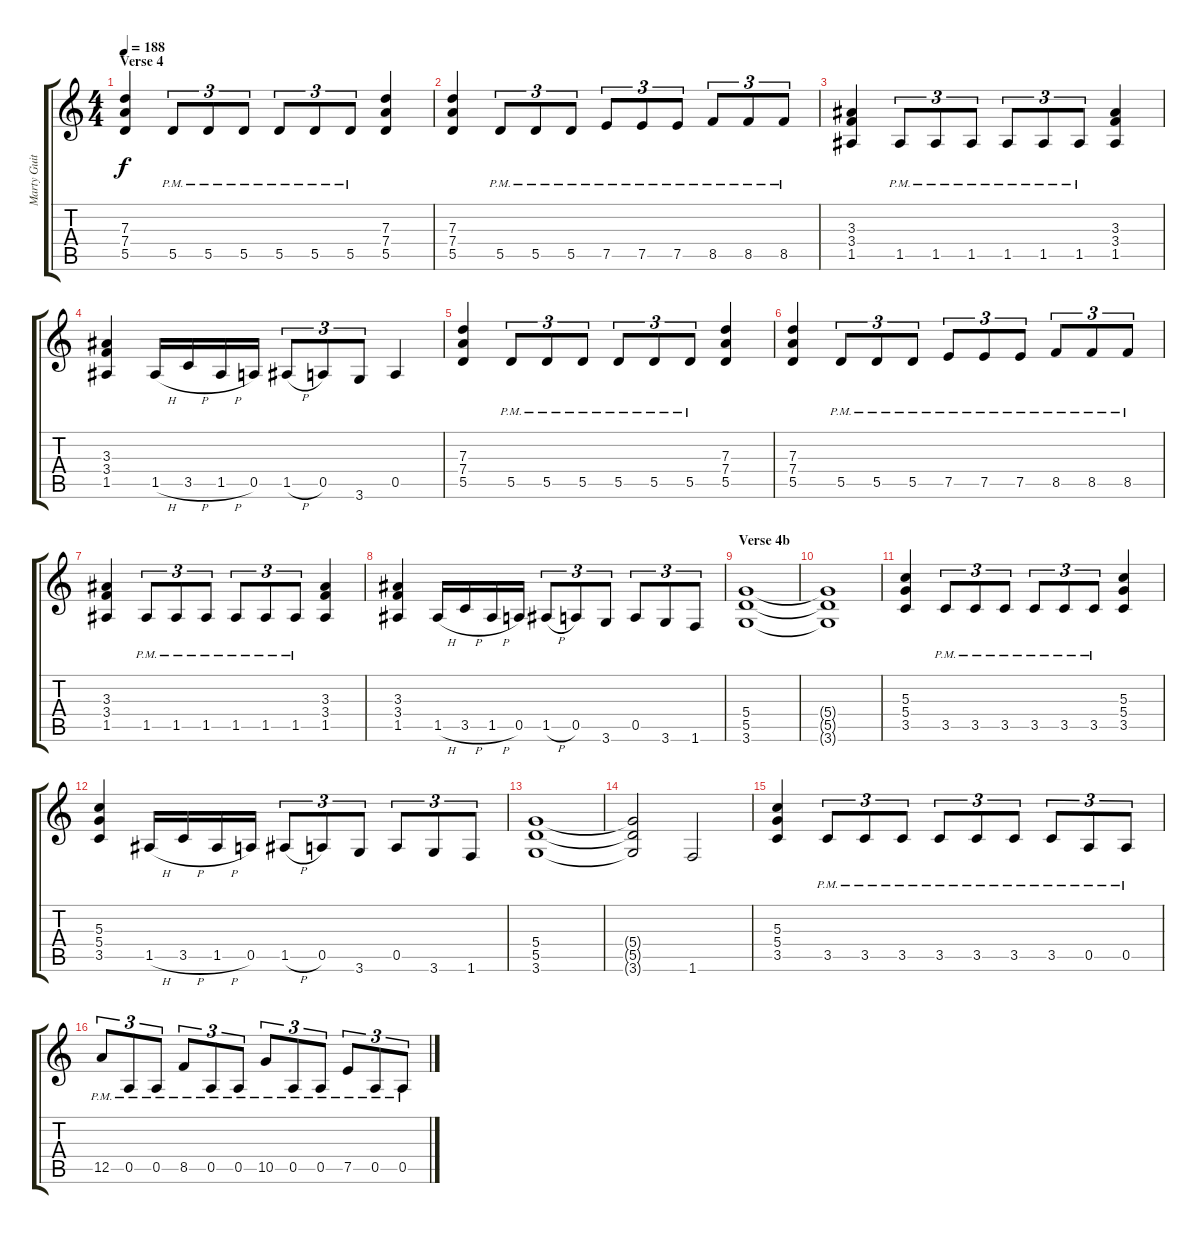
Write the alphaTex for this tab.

\track ("Marty Guitar" "Marty Guit") {instrument overdrivenguitar}
\staff {score tabs}
\tuning (E4 B3 G3 D3 A2 E2) {hide}
\ts (4 4)
\section ("" "Verse 4")
\tempo 188
\clef g2
\ks c
(7.3 7.4 5.5).4{dy f} 5.5{pm}.8{tu (3 2)} 5.5{pm}.8{tu (3 2)} 5.5{pm}.8{tu (3 2)} 5.5{pm}.8{tu (3 2)} 5.5{pm}.8{tu (3 2)} 5.5{pm}.8{tu (3 2)} (7.3 7.4 5.5).4 |
(7.3 7.4 5.5).4 5.5{pm}.8{tu (3 2)} 5.5{pm}.8{tu (3 2)} 5.5{pm}.8{tu (3 2)} 7.5{pm}.8{tu (3 2)} 7.5{pm}.8{tu (3 2)} 7.5{pm}.8{tu (3 2)} 8.5{pm}.8{tu (3 2)} 8.5{pm}.8{tu (3 2)} 8.5{pm}.8{tu (3 2)} |
(3.3 3.4 1.5).4 1.5{pm}.8{tu (3 2)} 1.5{pm}.8{tu (3 2)} 1.5{pm}.8{tu (3 2)} 1.5{pm}.8{tu (3 2)} 1.5{pm}.8{tu (3 2)} 1.5{pm}.8{tu (3 2)} (3.3 3.4 1.5).4 |
(3.3 3.4 1.5).4 1.5{h}.16 3.5{h}.16 1.5{h}.16 0.5.16 1.5{h}.8{tu (3 2)} 0.5.8{tu (3 2)} 3.6.8{tu (3 2)} 0.5.4 |
(7.3 7.4 5.5).4 5.5{pm}.8{tu (3 2)} 5.5{pm}.8{tu (3 2)} 5.5{pm}.8{tu (3 2)} 5.5{pm}.8{tu (3 2)} 5.5{pm}.8{tu (3 2)} 5.5{pm}.8{tu (3 2)} (7.3 7.4 5.5).4 |
(7.3 7.4 5.5).4 5.5{pm}.8{tu (3 2)} 5.5{pm}.8{tu (3 2)} 5.5{pm}.8{tu (3 2)} 7.5{pm}.8{tu (3 2)} 7.5{pm}.8{tu (3 2)} 7.5{pm}.8{tu (3 2)} 8.5{pm}.8{tu (3 2)} 8.5{pm}.8{tu (3 2)} 8.5{pm}.8{tu (3 2)} |
(3.3 3.4 1.5).4 1.5{pm}.8{tu (3 2)} 1.5{pm}.8{tu (3 2)} 1.5{pm}.8{tu (3 2)} 1.5{pm}.8{tu (3 2)} 1.5{pm}.8{tu (3 2)} 1.5{pm}.8{tu (3 2)} (3.3 3.4 1.5).4 |
(3.3 3.4 1.5).4 1.5{h}.16 3.5{h}.16 1.5{h}.16 0.5.16 1.5{h}.8{tu (3 2)} 0.5.8{tu (3 2)} 3.6.8{tu (3 2)} 0.5.8{tu (3 2)} 3.6.8{tu (3 2)} 1.6.8{tu (3 2)} |
\section ("" "Verse 4b")
(5.4 5.5 3.6).1 |
(5.4{t} 5.5{t} 3.6{t}).1 |
(5.3 5.4 3.5).4 3.5{pm}.8{tu (3 2)} 3.5{pm}.8{tu (3 2)} 3.5{pm}.8{tu (3 2)} 3.5{pm}.8{tu (3 2)} 3.5{pm}.8{tu (3 2)} 3.5{pm}.8{tu (3 2)} (5.3 5.4 3.5).4 |
(5.3 5.4 3.5).4 1.5{h}.16 3.5{h}.16 1.5{h}.16 0.5.16 1.5{h}.8{tu (3 2)} 0.5.8{tu (3 2)} 3.6.8{tu (3 2)} 0.5.8{tu (3 2)} 3.6.8{tu (3 2)} 1.6.8{tu (3 2)} |
(5.4 5.5 3.6).1 |
(5.4{t} 5.5{t} 3.6{t}).2 1.6.2 |
(5.3 5.4 3.5).4 3.5{pm}.8{tu (3 2)} 3.5{pm}.8{tu (3 2)} 3.5{pm}.8{tu (3 2)} 3.5{pm}.8{tu (3 2)} 3.5{pm}.8{tu (3 2)} 3.5{pm}.8{tu (3 2)} 3.5{pm}.8{tu (3 2)} 0.5{pm}.8{tu (3 2)} 0.5{pm}.8{tu (3 2)} |
12.5{pm}.8{tu (3 2)} 0.5{pm}.8{tu (3 2)} 0.5{pm}.8{tu (3 2)} 8.5{pm}.8{tu (3 2)} 0.5{pm}.8{tu (3 2)} 0.5{pm}.8{tu (3 2)} 10.5{pm}.8{tu (3 2)} 0.5{pm}.8{tu (3 2)} 0.5{pm}.8{tu (3 2)} 7.5{pm}.8{tu (3 2)} 0.5{pm}.8{tu (3 2)} 0.5{pm}.8{tu (3 2)}
